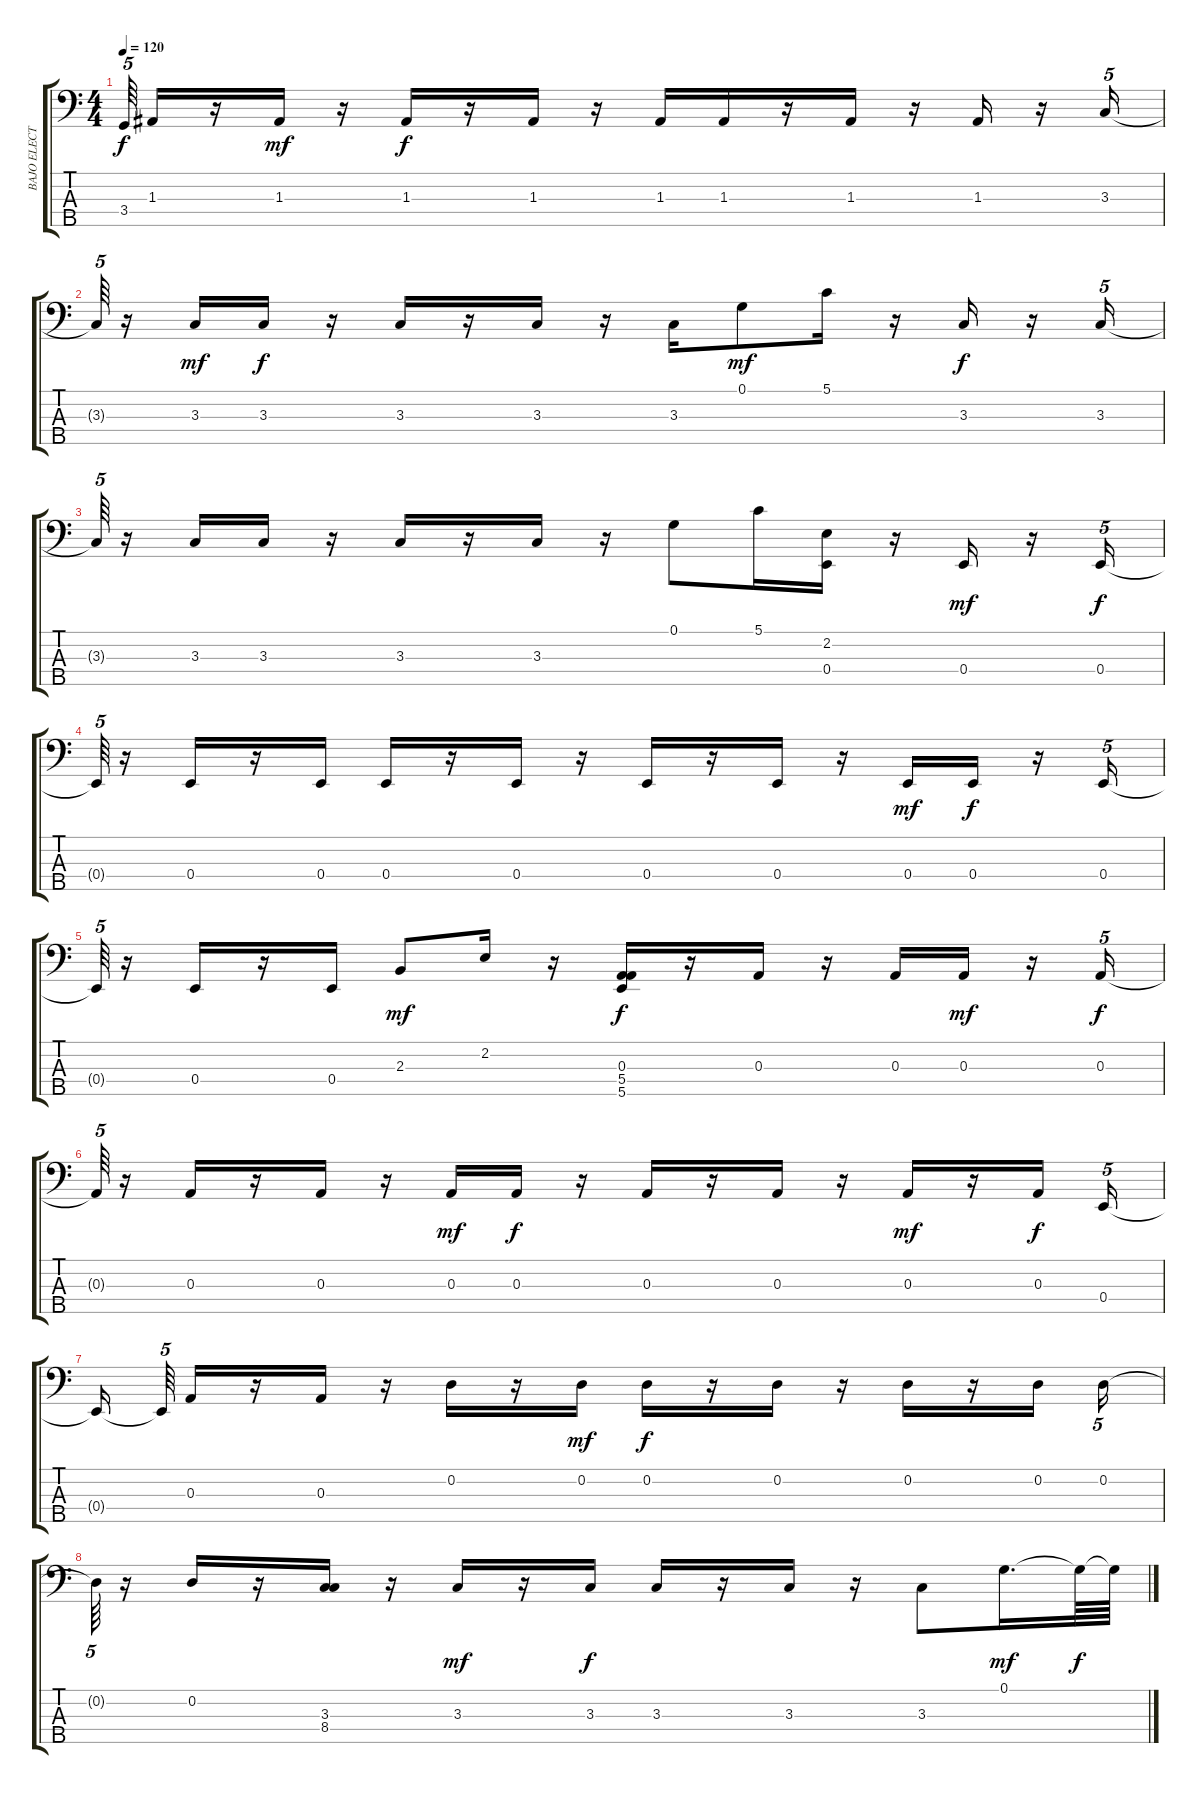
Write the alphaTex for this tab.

\track ("BAJO ELECTRICO" "BAJO ELECT") {solo instrument fretlessbass}
\staff {score tabs}
\tuning (G2 D2 A1 E1 B0) {hide}
\ts (4 4)
\tempo 120
\clef f4
\ks c
3.4{t}.64{tu (5 4) dy f} 1.3.16 r.16 1.3.16{dy mf} r.16 1.3.16{dy f} r.16 1.3.16 r.16 1.3.16 1.3.16 r.16 1.3.16 r.16 1.3.16 r.16 3.3.16{tu (5 4)} |
3.3{t}.64{tu (5 4)} r.16 3.3.16{dy mf} 3.3.16{dy f} r.16 3.3.16 r.16 3.3.16 r.16 3.3.16 0.1.8{dy mf} 5.1.16 r.16 3.3.16{dy f} r.16 3.3.16{tu (5 4)} |
3.3{t}.64{tu (5 4)} r.16 3.3.16 3.3.16 r.16 3.3.16 r.16 3.3.16 r.16 0.1.8 5.1.16 (2.2 0.4).16 r.16 0.4.16{dy mf} r.16 0.4.16{tu (5 4) dy f} |
0.4{t}.64{tu (5 4)} r.16 0.4.16 r.16 0.4.16 0.4.16 r.16 0.4.16 r.16 0.4.16 r.16 0.4.16 r.16 0.4.16{dy mf} 0.4.16{dy f} r.16 0.4.16{tu (5 4)} |
0.4{t}.64{tu (5 4)} r.16 0.4.16 r.16 0.4.16 2.3.8{dy mf} 2.2.16 r.16 (0.3 5.4 5.5).16{dy f} r.16 0.3.16 r.16 0.3.16 0.3.16{dy mf} r.16 0.3.16{tu (5 4) dy f} |
0.3{t}.64{tu (5 4)} r.16 0.3.16 r.16 0.3.16 r.16 0.3.16{dy mf} 0.3.16{dy f} r.16 0.3.16 r.16 0.3.16 r.16 0.3.16{dy mf} r.16 0.3.16{dy f} 0.4.16{tu (5 4)} |
0.4{t}.16{beam splitsecondary} 0.4{t}.64{tu (5 4)} 0.3.16 r.16 0.3.16 r.16 0.2.16 r.16 0.2.16{dy mf} 0.2.16{dy f} r.16 0.2.16 r.16 0.2.16 r.16 0.2.16 0.2.16{tu (5 4)} |
0.2{t}.64{tu (5 4)} r.16 0.2.16 r.16 (3.3 8.4).16 r.16 3.3.16{dy mf} r.16 3.3.16{dy f} 3.3.16 r.16 3.3.16 r.16 3.3.8 0.1.16{d dy mf} 0.1{t}.64{dy f} 0.1{t}.64
